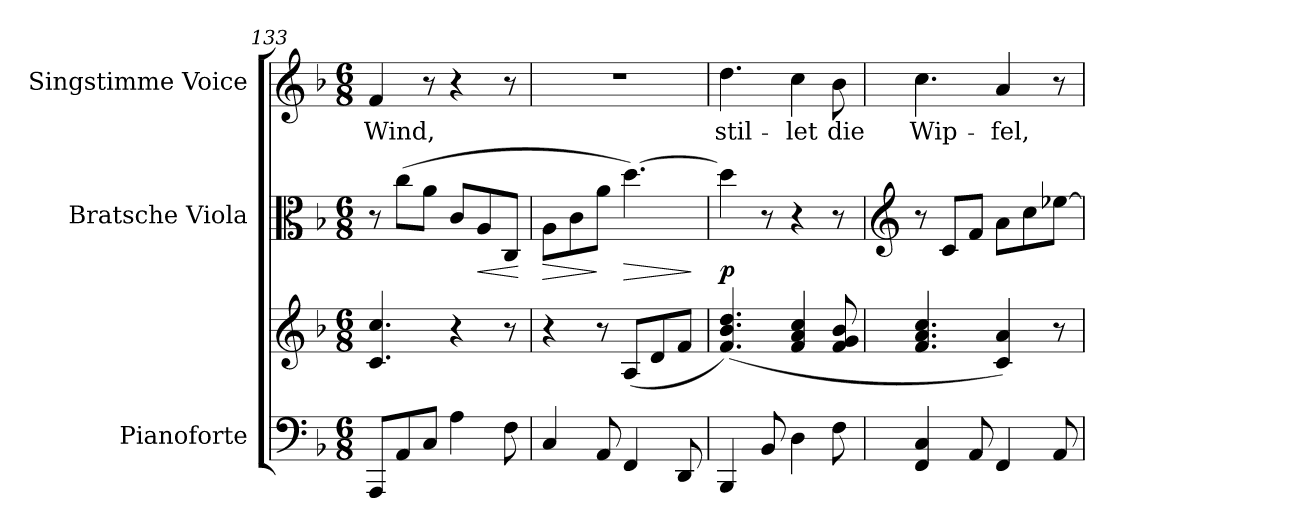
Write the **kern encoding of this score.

**kern	**kern	**kern	**dynam	**kern	**text
*part3	*part3	*part2	*part2	*part1	*part1
*staff4	*staff3	*staff2	*staff2	*staff1	*staff1
*I"Pianoforte	*	*I"Bratsche Viola	*	*I"Singstimme Voice	*
*I'Pno	*	*I'Vla	*	*	*
!!LO:LB:g=z
*clefF4	*clefG2	*clefC3	*	*clefG2	*
*k[b-]	*k[b-]	*k[b-]	*	*k[b-]	*
*M6/8	*M6/8	*M6/8	*	*M6/8	*
=133	=133	=133	=133	=133	=133
!	!	!	!	!	!LO:LY:b
8AAA/L	4.c/ 4.cc/	8r	.	4f/	Wind,
8AA/	.	(8cc\L	.	.	.
8C/J	.	8a\J	.	8r	.
4A\	4r	8c/L	.	4r	.
!	!	!	!LO:HP:b	!	!
.	.	8A/	<	.	.
8F\	8r	8C/J	.	8r	.
.	.	.	[	.	.
=134	=134	=134	=134	=134	=134
!	!	!	!LO:HP:b	!	!
4C/	4r	8A\L	>	2.r	.
.	.	8c\	.	.	.
8AA/	8r	8a\J	]	.	.
!	!	!	!LO:HP:b	!	!
4FF/	(>8A/L	[4.dd\)	>	.	.
.	8d/	.	.	.	.
8DD/	8f/J	.	.	.	.
.	.	.	]	.	.
=135	=135	=135	=135	=135	=135
!	!	!	!LO:DY:b	!	!LO:LY:b
4BBB-/	(4.f/ 4.b-/ 4.dd/)	4dd\]	p	4.dd\	stil-
8BB-/	.	8r	.	.	.
!	!	!	!	!	!LO:LY:b
4D\	4f/ 4a/ 4cc/	4r	.	4cc\	-let
!	!	!	!	!	!LO:LY:b
8F\	8f/ 8g/ 8b-/	8r	.	8b-\	die
=136	=136	=136	=136	=136	=136
*	*	*clefG2	*	*	*
!	!	!	!	!	!LO:LY:b
4FF/ 4C/	4.f/ 4.a/ 4.cc/	8r	.	4.cc\	Wip-
.	.	8c/L	.	.	.
8AA/	.	8f/J	.	.	.
!	!	!	!	!	!LO:LY:b
4FF/	4c/ 4a/)	8a\L	.	4a/	-fel,
.	.	8cc\	.	.	.
8AA/	8r	[8ee-X\J	.	8r	.
=	=	=	=	=	=
*-	*-	*-	*-	*-	*-
